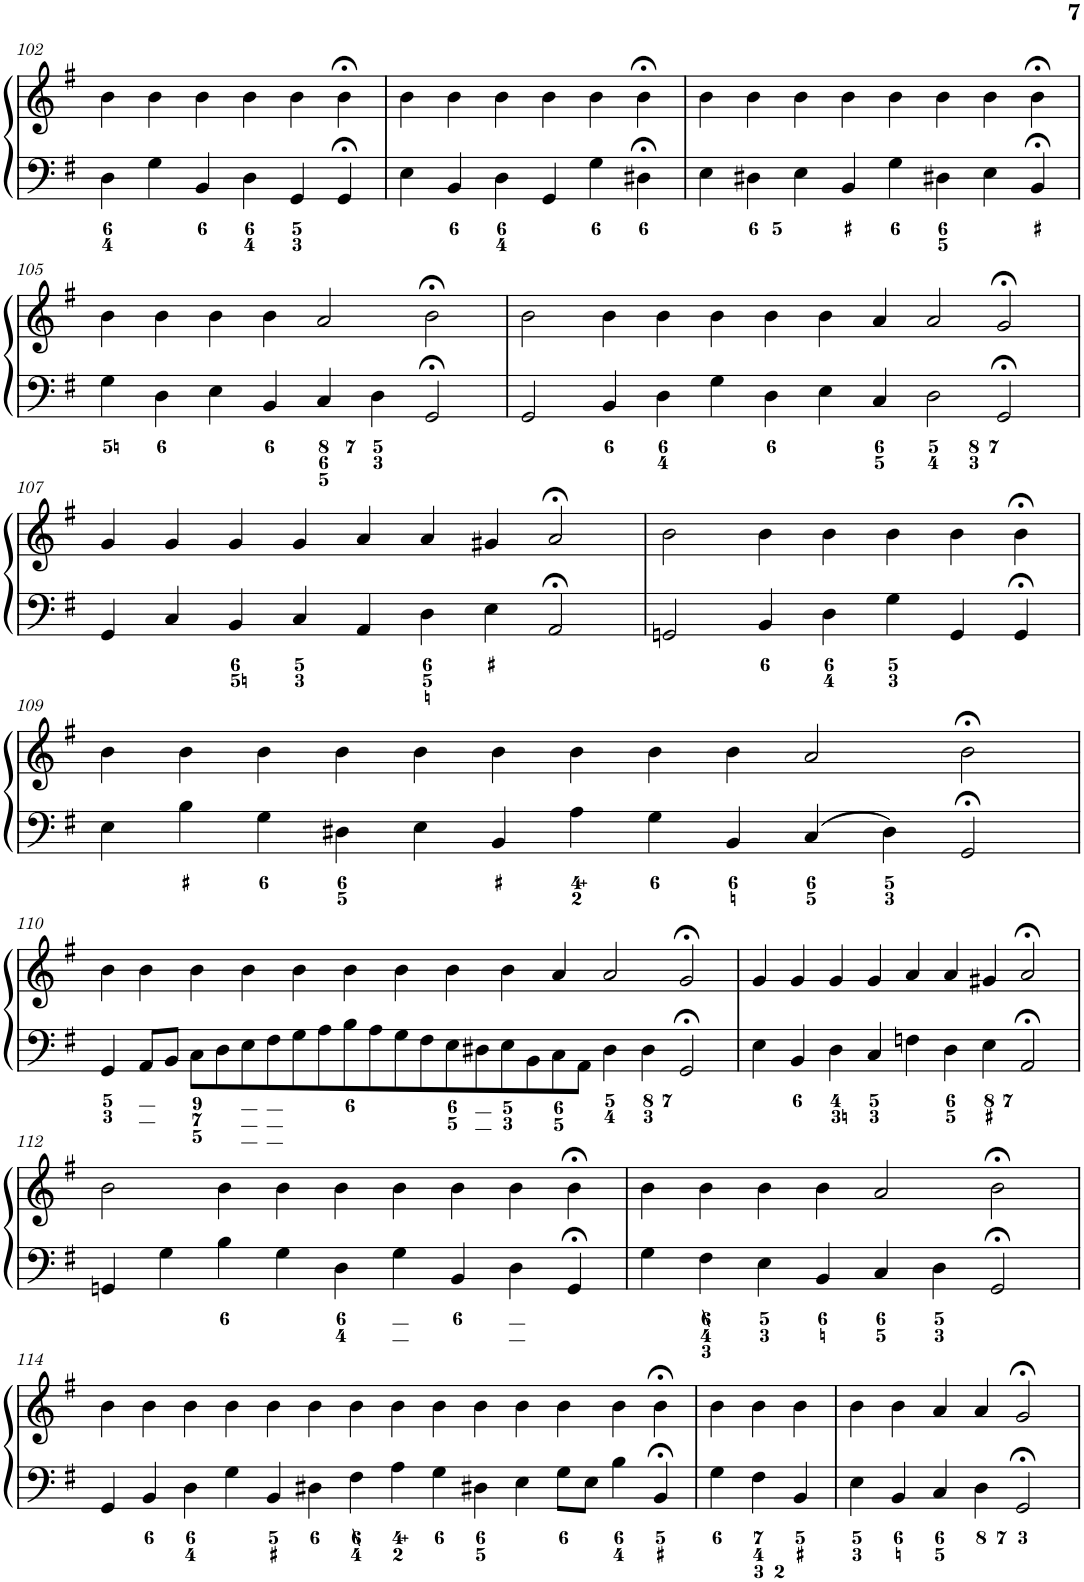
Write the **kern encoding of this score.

**kern	**kern
*part1	*part1
*staff2	*staff1
*I"Piano	*
*I'Pno.	*
!!LO:PB:g=z
*clefF4	*clefG2
*k[f#]	*k[f#]
*M4/4	*M4/4
*met(c)	*met(c)
=102	=102
4D\	4b\
4G\	4b\
4BB/	4b\
4D\	4b\
4GG/	4b\
4GG;</	4b;<\
=103	=103
4E\	4b\
4BB/	4b\
4D\	4b\
4GG/	4b\
4G\	4b\
4D#X;<\	4b;<\
=104	=104
4E\	4b\
4D#X\	4b\
4E\	4b\
4BB/	4b\
4G\	4b\
4D#X\	4b\
4E\	4b\
4BB;</	4b;<\
!!LO:LB:g=z
=105	=105
4G\	4b\
4D\	4b\
4E\	4b\
4BB/	4b\
4C/	2a/
4D\	.
2GG;</	2b;<\
=106	=106
2GG/	2b\
4BB/	4b\
4D\	4b\
4G\	4b\
4D\	4b\
4E\	4b\
4C/	4a/
2D\	2a/
2GG;</	2g;</
!!LO:LB:g=z
=107	=107
4GG/	4g/
4C/	4g/
4BB/	4g/
4C/	4g/
4AA/	4a/
4D\	4a/
4E\	4g#X/
2AA;</	2a;</
=108	=108
2GGn/	2b\
4BB/	4b\
4D\	4b\
4G\	4b\
4GG/	4b\
4GG;</	4b;<\
!!LO:LB:g=z
=109	=109
4E\	4b\
4B\	4b\
4G\	4b\
4D#X\	4b\
4E\	4b\
4BB/	4b\
4A\	4b\
4G\	4b\
4BB/	4b\
4C/	2a/
4D#\	.
2GG;</	2b;<\
!!LO:LB:g=z
=110	=110
4GG/	4b\
8AA/L	4b\
8BB/J	.
8C\L	4b\
8D\	.
8E\	4b\
8F#\	.
8G\	4b\
8A\	.
8B\	4b\
8A\	.
8G\	4b\
8F#\	.
8E\	4b\
8D#X\	.
8E\	4b\
8BB\	.
8C\	4a/
8AA\J	.
4D#\	2a/
4D#\	.
2GG;</	2g;</
=111	=111
4E\	4g/
4BB/	4g/
4D\	4g/
4C/	4g/
4Fn\	4a/
4D\	4a/
4E\	4g#X/
2AA;</	2a;</
!!LO:LB:g=z
=112	=112
4GGn/	2b\
4G\	.
4B\	4b\
4G\	4b\
4D\	4b\
4G\	4b\
4BB/	4b\
4D\	4b\
4GG;</	4b;<\
=113	=113
4G\	4b\
4F#\	4b\
4E\	4b\
4BB/	4b\
4C/	2a/
4D\	.
2GG;</	2b;<\
!!LO:LB:g=z
=114	=114
4GG/	4b\
4BB/	4b\
4D\	4b\
4G\	4b\
4BB/	4b\
4D#X\	4b\
4F#\	4b\
4A\	4b\
4G\	4b\
4D#X\	4b\
4E\	4b\
8G\L	4b\
8E\J	.
4B\	4b\
4BB;</	4b;<\
=115	=115
4G\	4b\
4F#\	4b\
4BB/	4b\
=116	=116
4E\	4b\
4BB/	4b\
4C/	4a/
4D\	4a/
2GG;</	2g;</
=	=
*-	*-
